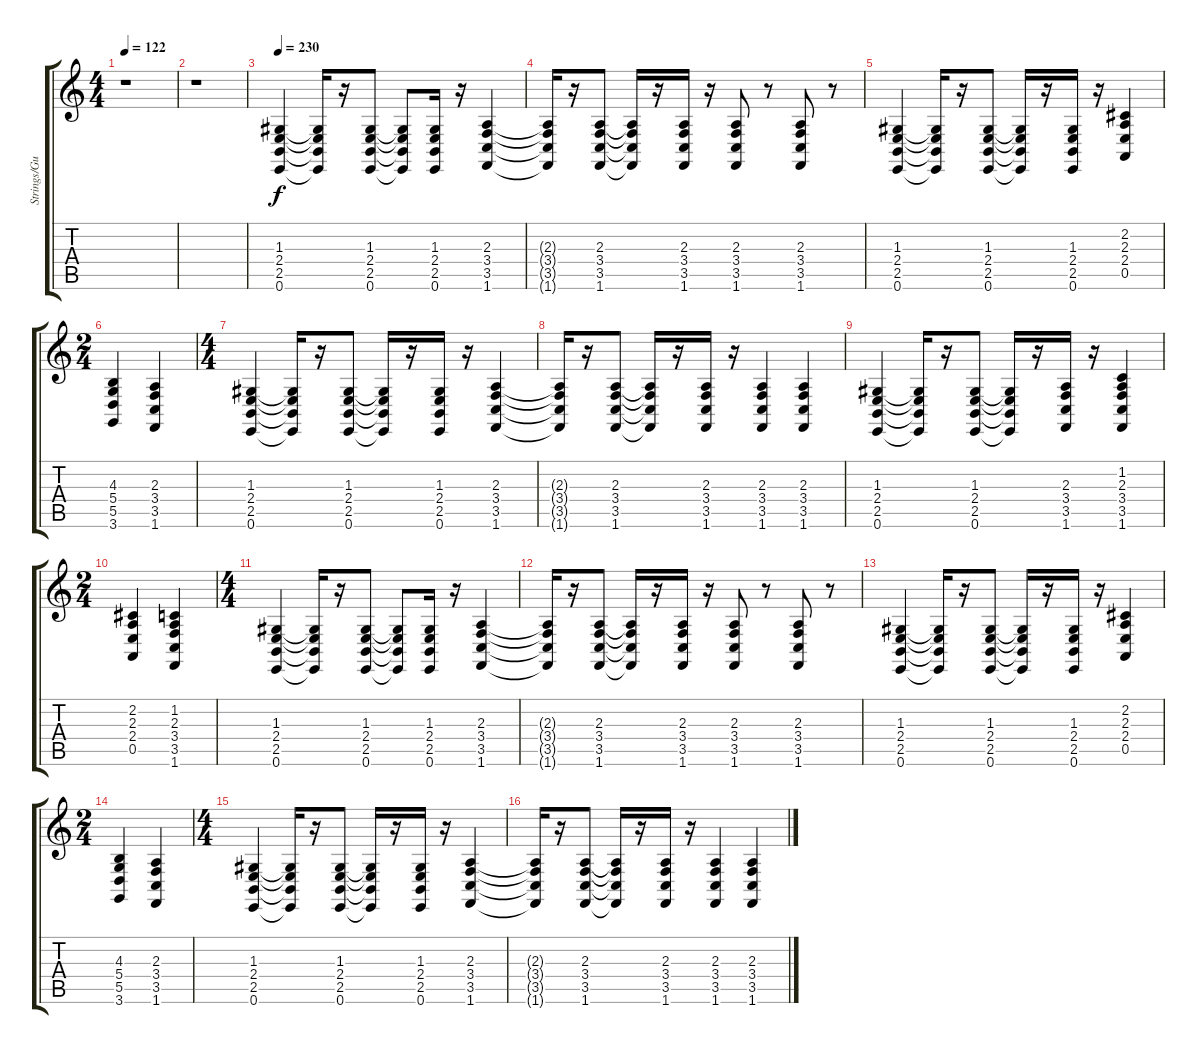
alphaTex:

\track ("Strings/Guitar 3" "Strings/Gu") {instrument stringensemble1}
\staff {score tabs}
\tuning (E4 B3 G3 D3 A2 E2) {hide}
\ts (4 4)
\tempo 122
\clef g2
\ks c
r.1{dy f} |
r.1 |
\tempo 230
(1.3 2.4 2.5 0.6).4{instrument acousticguitarsteel} (1.3{t} 2.4{t} 2.5{t} 0.6{t}).16 r.16 (1.3 2.4 2.5 0.6).8 (1.3{t} 2.4{t} 2.5{t} 0.6{t}).8 (1.3 2.4 2.5 0.6).16 r.16 (2.3 3.4 3.5 1.6).4 |
(2.3{t} 3.4{t} 3.5{t} 1.6{t}).16 r.16 (2.3 3.4 3.5 1.6).8 (2.3{t} 3.4{t} 3.5{t} 1.6{t}).16 r.16 (2.3 3.4 3.5 1.6).16 r.16 (2.3 3.4 3.5 1.6).8 r.8 (2.3 3.4 3.5 1.6).8 r.8 |
(1.3 2.4 2.5 0.6).4 (1.3{t} 2.4{t} 2.5{t} 0.6{t}).16 r.16 (1.3 2.4 2.5 0.6).8 (1.3{t} 2.4{t} 2.5{t} 0.6{t}).16 r.16 (1.3 2.4 2.5 0.6).16 r.16 (2.2 2.3 2.4 0.5).4 |
\ts (2 4)
(4.3 5.4 5.5 3.6).4 (2.3 3.4 3.5 1.6).4 |
\ts (4 4)
(1.3 2.4 2.5 0.6).4 (1.3{t} 2.4{t} 2.5{t} 0.6{t}).16 r.16 (1.3 2.4 2.5 0.6).8 (1.3{t} 2.4{t} 2.5{t} 0.6{t}).16 r.16 (1.3 2.4 2.5 0.6).16 r.16 (2.3 3.4 3.5 1.6).4 |
(2.3{t} 3.4{t} 3.5{t} 1.6{t}).16 r.16 (2.3 3.4 3.5 1.6).8 (2.3{t} 3.4{t} 3.5{t} 1.6{t}).16 r.16 (2.3 3.4 3.5 1.6).16 r.16 (2.3 3.4 3.5 1.6).4 (2.3 3.4 3.5 1.6).4 |
(1.3 2.4 2.5 0.6).4 (1.3{t} 2.4{t} 2.5{t} 0.6{t}).16 r.16 (1.3 2.4 2.5 0.6).8 (1.3{t} 2.4{t} 2.5{t} 0.6{t}).16 r.16 (2.3 3.4 3.5 1.6).16 r.16 (1.2 2.3 3.4 3.5 1.6).4 |
\ts (2 4)
(2.2 2.3 2.4 0.5).4 (1.2 2.3 3.4 3.5 1.6).4 |
\ts (4 4)
(1.3 2.4 2.5 0.6).4 (1.3{t} 2.4{t} 2.5{t} 0.6{t}).16 r.16 (1.3 2.4 2.5 0.6).8 (1.3{t} 2.4{t} 2.5{t} 0.6{t}).8 (1.3 2.4 2.5 0.6).16 r.16 (2.3 3.4 3.5 1.6).4 |
(2.3{t} 3.4{t} 3.5{t} 1.6{t}).16 r.16 (2.3 3.4 3.5 1.6).8 (2.3{t} 3.4{t} 3.5{t} 1.6{t}).16 r.16 (2.3 3.4 3.5 1.6).16 r.16 (2.3 3.4 3.5 1.6).8 r.8 (2.3 3.4 3.5 1.6).8 r.8 |
(1.3 2.4 2.5 0.6).4 (1.3{t} 2.4{t} 2.5{t} 0.6{t}).16 r.16 (1.3 2.4 2.5 0.6).8 (1.3{t} 2.4{t} 2.5{t} 0.6{t}).16 r.16 (1.3 2.4 2.5 0.6).16 r.16 (2.2 2.3 2.4 0.5).4 |
\ts (2 4)
(4.3 5.4 5.5 3.6).4 (2.3 3.4 3.5 1.6).4 |
\ts (4 4)
(1.3 2.4 2.5 0.6).4 (1.3{t} 2.4{t} 2.5{t} 0.6{t}).16 r.16 (1.3 2.4 2.5 0.6).8 (1.3{t} 2.4{t} 2.5{t} 0.6{t}).16 r.16 (1.3 2.4 2.5 0.6).16 r.16 (2.3 3.4 3.5 1.6).4 |
(2.3{t} 3.4{t} 3.5{t} 1.6{t}).16 r.16 (2.3 3.4 3.5 1.6).8 (2.3{t} 3.4{t} 3.5{t} 1.6{t}).16 r.16 (2.3 3.4 3.5 1.6).16 r.16 (2.3 3.4 3.5 1.6).4 (2.3 3.4 3.5 1.6).4
